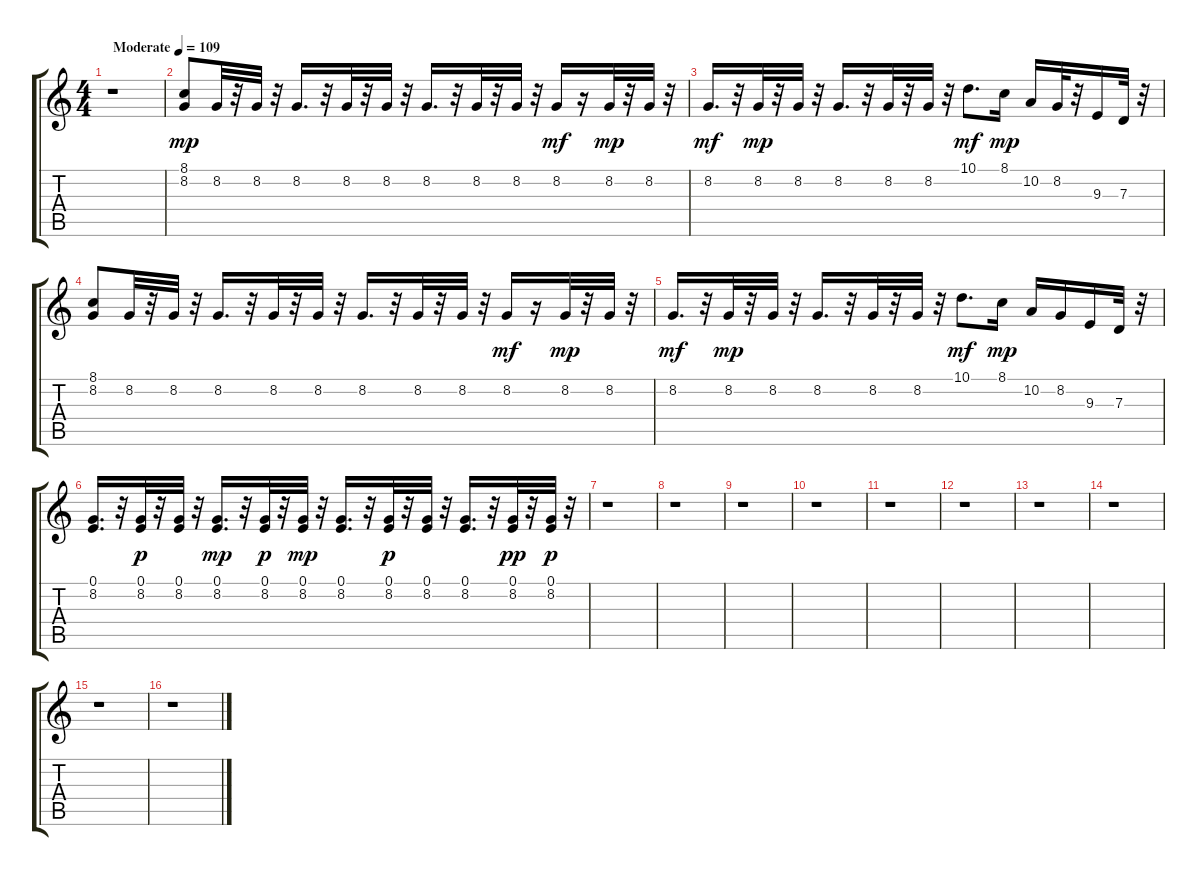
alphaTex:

\track "" {instrument fiddle}
\staff {score tabs}
\tuning (E4 B3 G3 D3 A2 E2) {hide}
\ts (4 4)
\tempo (109 "Moderate")
\clef g2
\ks c
r.1{dy mp instrument fiddle} |
(8.1 8.2).8 8.2.32 r.32 8.2.32 r.32 8.2.16{d} r.32 8.2.32 r.32 8.2.32 r.32 8.2.16{d} r.32 8.2.32 r.32 8.2.32 r.32 8.2.16{dy mf} r.16 8.2.32{dy mp} r.32 8.2.32 r.32 |
8.2.16{d dy mf} r.32 8.2.32{dy mp} r.32 8.2.32 r.32 8.2.16{d} r.32 8.2.32 r.32 8.2.32 r.32 10.1.8{d dy mf} 8.1.16{dy mp} 10.2.16 8.2.32 r.32 9.3.16 7.3.32 r.32 |
(8.1 8.2).8 8.2.32 r.32 8.2.32 r.32 8.2.16{d} r.32 8.2.32 r.32 8.2.32 r.32 8.2.16{d} r.32 8.2.32 r.32 8.2.32 r.32 8.2.16{dy mf} r.16 8.2.32{dy mp} r.32 8.2.32 r.32 |
8.2.16{d dy mf} r.32 8.2.32{dy mp} r.32 8.2.32 r.32 8.2.16{d} r.32 8.2.32 r.32 8.2.32 r.32 10.1.8{d dy mf} 8.1.16{dy mp} 10.2.16 8.2.16 9.3.16 7.3.32 r.32 |
(0.1 8.2).16{d} r.32 (0.1 8.2).32{dy p} r.32 (0.1 8.2).32 r.32 (0.1 8.2).16{d dy mp} r.32 (0.1 8.2).32{dy p} r.32 (0.1 8.2).32{dy mp} r.32 (0.1 8.2).16{d} r.32 (0.1 8.2).32{dy p} r.32 (0.1 8.2).32 r.32 (0.1 8.2).16{d} r.32 (0.1 8.2).32{dy pp} r.32 (0.1 8.2).32{dy p} r.32 |
r.1 |
r.1 |
r.1 |
r.1 |
r.1 |
r.1 |
r.1 |
r.1 |
r.1 |
r.1
